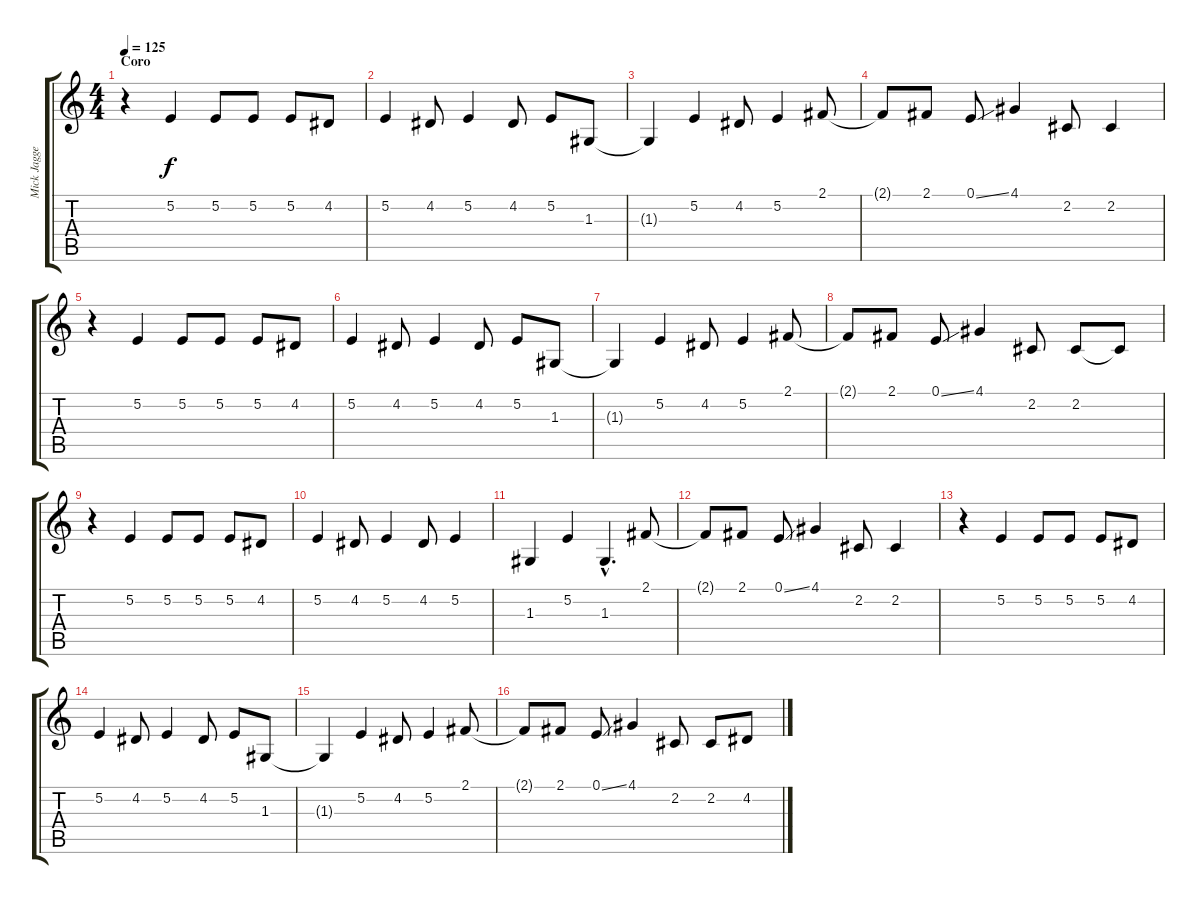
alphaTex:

\track ("Mick Jagger" "Mick Jagge") {instrument koto}
\staff {score tabs}
\tuning (E4 B3 G3 D3 A2 E2) {hide}
\ts (4 4)
\section ("" "Coro")
\tempo 125
\clef g2
\ks c
r.4{dy f} 5.2.4 5.2.8 5.2.8 5.2.8 4.2.8 |
5.2.4 4.2.8 5.2.4 4.2.8 5.2.8 1.3.8 |
1.3{t}.4 5.2.4 4.2.8 5.2.4 2.1.8 |
2.1{t}.8 2.1.8 0.1{ss}.8 4.1.4 2.2.8 2.2.4 |
r.4 5.2.4 5.2.8 5.2.8 5.2.8 4.2.8 |
5.2.4 4.2.8 5.2.4 4.2.8 5.2.8 1.3.8 |
1.3{t}.4 5.2.4 4.2.8 5.2.4 2.1.8 |
2.1{t}.8 2.1.8 0.1{ss}.8 4.1.4 2.2.8 2.2.8 2.2{t}.8 |
r.4 5.2.4 5.2.8 5.2.8 5.2.8 4.2.8 |
5.2.4 4.2.8 5.2.4 4.2.8 5.2.4 |
1.3.4 5.2.4 1.3{hac}.4{d} 2.1.8 |
2.1{t}.8 2.1.8 0.1{ss}.8 4.1.4 2.2.8 2.2.4 |
r.4 5.2.4 5.2.8 5.2.8 5.2.8 4.2.8 |
5.2.4 4.2.8 5.2.4 4.2.8 5.2.8 1.3.8 |
1.3{t}.4 5.2.4 4.2.8 5.2.4 2.1.8 |
2.1{t}.8 2.1.8 0.1{ss}.8 4.1.4 2.2.8 2.2.8 4.2.8
